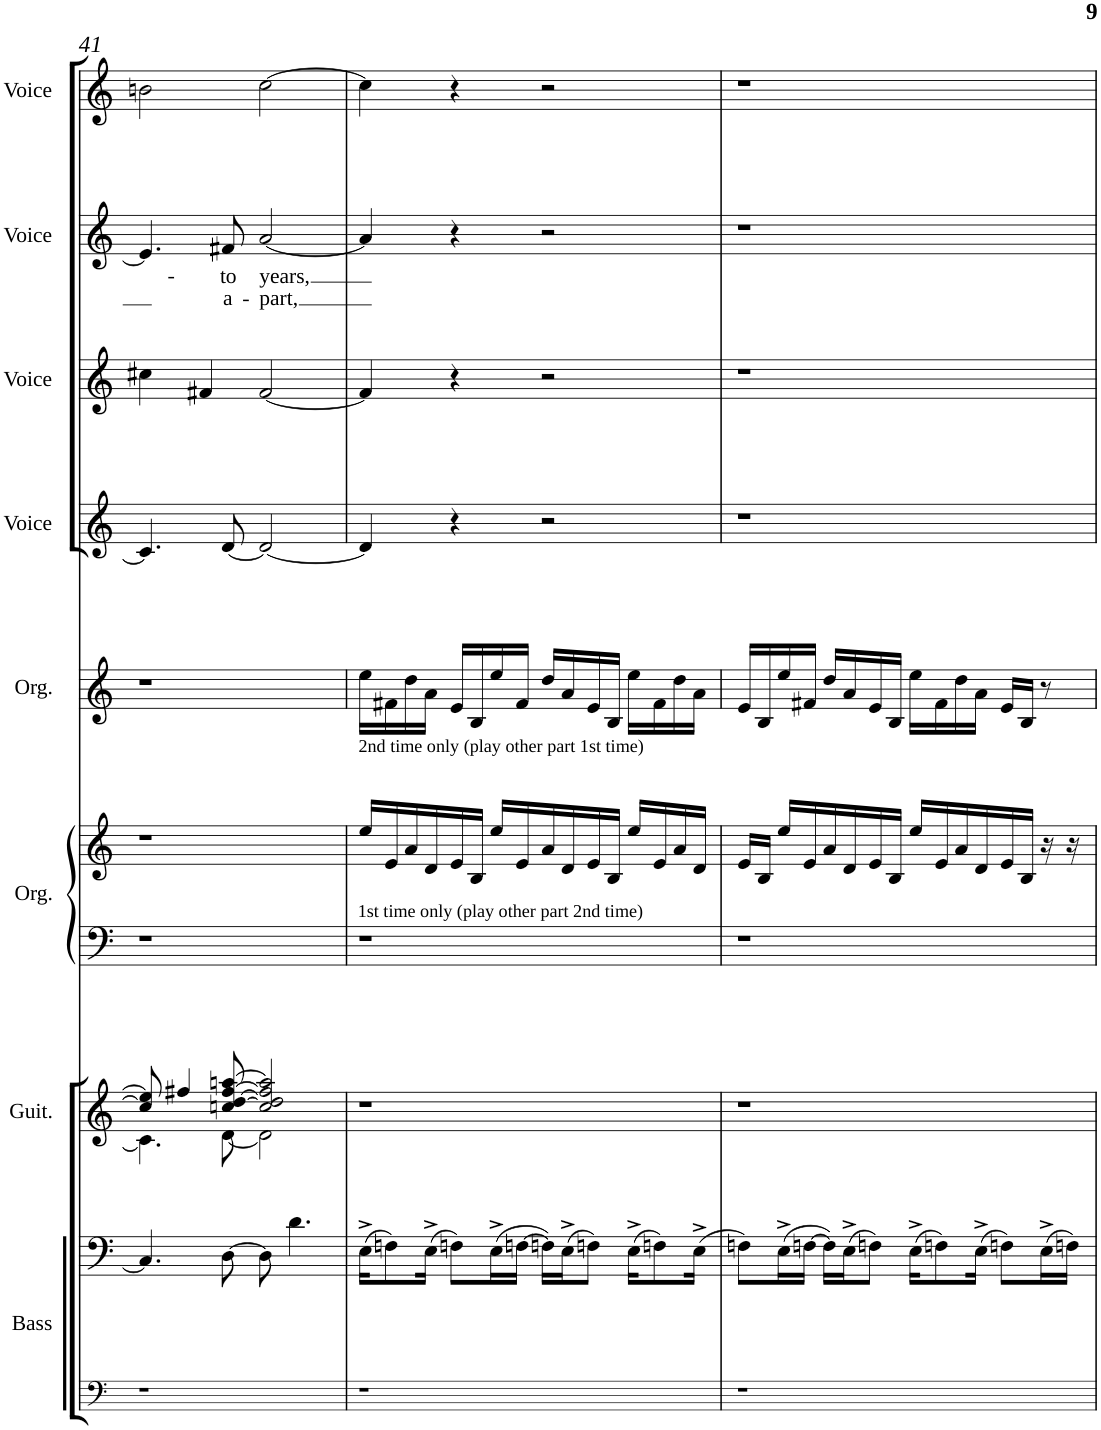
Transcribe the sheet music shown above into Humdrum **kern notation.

**kern	**kern	**kern	**kern	**kern	**kern	**kern	**kern	**text	**text	**kern
*part8	*part8	*part7	*part6	*part5	*part4	*part3	*part2	*part2	*part2	*part1
*staff9	*staff8	*staff7	*staff6	*staff5	*staff4	*staff3	*staff2	*staff2	*staff2	*staff1
*I"Bass guitar	*	*I"Guitar	*I"Organ	*I"Organ	*I"Voice	*I"Voice	*I"Voice	*	*	*I"Voice
*I'Bass	*	*I'Guit.	*I'Org.	*I'Org.	*I'Voice	*I'Voice	*I'Voice	*	*	*I'Voice
!!LO:PB:g=z
*clefF4	*clefF4	*clefG2	*clefG2	*clefG2	*clefG2	*clefG2	*clefG2	*	*	*clefG2
*Trd7c12	*Trd7c12	*Trd7c12	*	*	*	*	*	*	*	*
*k[]	*k[]	*k[]	*k[]	*k[]	*k[]	*k[]	*k[]	*	*	*k[]
*M4/4	*M4/4	*M4/4	*M4/4	*M4/4	*M4/4	*M4/4	*M4/4	*	*	*M4/4
=41	=41	=41	=41	=41	=41	=41	=41	=41	=41	=41
*	*	*^	*	*	*	*	*	*	*	*
1r	4.C#/]	8cc#/] 8ee#/]	4.c#\]	1r	1r	4.c#/]	4cc#X\	4.e#/]	.	.	2bn\
.	.	4ff#X/	.	.	.	.	.	.	.	.	.
.	.	.	.	.	.	.	4f#X/	.	.	.	.
!	!	!	!	!	!	!	!	!	!LO:LY:b	!LO:LY:b	!
.	[>8D\	[>8ccn/ [>8dd/ [>8ff#/ [>8aan/	[<8d\	.	.	[<8d/	.	8f#X/	-to	a-	.
!	!	!	!	!	!	!	!	!	!LO:LY:b	!LO:LY:b	!
.	8D\]	2cc/] 2dd/] 2ff#/] 2aa/]	2d\]	.	.	2d/_	[<2f#/	[<2a/	years,	-part,	[>2cc\
.	4.d\	.	.	.	.	.	.	.	.	.	.
*	*	*v	*v	*	*	*	*	*	*	*	*
=42	=42	=42	=42	=42	=42	=42	=42	=42	=42	=42
!	!	!	!	!LO:TX:b:t=2nd time only (play other part 1st time)	!	!	!	!	!	!
1r	(>16E^\KL	1r	16ee/LL	16ee\LL	4d/]	4f#/]	4a/]	.	.	4cc\]
.	8Fn\)	.	16e/	16f#X\	.	.	.	.	.	.
.	.	.	16a/	16dd\	.	.	.	.	.	.
.	(>16E^\Jk	.	16d/	16a\JJ	.	.	.	.	.	.
.	8Fn\L)	.	16e/	16e/LL	4r	4r	4r	.	.	4r
.	.	.	16B/JJ	16B/	.	.	.	.	.	.
.	(>16E^\L	.	16ee/LL	16ee/	.	.	.	.	.	.
.	[>16Fn\JJ	.	16e/	16f#/JJ	.	.	.	.	.	.
.	16Fn\LL])	.	16a/	16dd/LL	2r	2r	2r	.	.	2r
.	(>16E^\J	.	16d/	16a/	.	.	.	.	.	.
.	8Fn\J)	.	16e/	16e/	.	.	.	.	.	.
.	.	.	16B/JJ	16B/JJ	.	.	.	.	.	.
.	(>16E^\KL	.	16ee/LL	16ee\LL	.	.	.	.	.	.
.	8Fn\)	.	16e/	16f#\	.	.	.	.	.	.
.	.	.	16a/	16dd\	.	.	.	.	.	.
.	(>16E^\Jk	.	16d/JJ	16a\JJ	.	.	.	.	.	.
=43	=43	=43	=43	=43	=43	=43	=43	=43	=43	=43
1r	8Fn\L)	1r	16e/LL	16e/LL	1r	1r	1r	.	.	1r
.	.	.	16B/JJ	16B/	.	.	.	.	.	.
.	(>16E^\L	.	16ee/LL	16ee/	.	.	.	.	.	.
.	[>16Fn\JJ	.	16e/	16f#X/JJ	.	.	.	.	.	.
.	16F\LL])	.	16a/	16dd/LL	.	.	.	.	.	.
.	(>16E^\J	.	16d/	16a/	.	.	.	.	.	.
.	8Fn\J)	.	16e/	16e/	.	.	.	.	.	.
.	.	.	16B/JJ	16B/JJ	.	.	.	.	.	.
.	(>16E^\KL	.	16ee/LL	16ee\LL	.	.	.	.	.	.
.	8Fn\)	.	16e/	16f#\	.	.	.	.	.	.
.	.	.	16a/	16dd\	.	.	.	.	.	.
.	(>16E^\Jk	.	16d/	16a\JJ	.	.	.	.	.	.
.	8Fn\L)	.	16e/	16e/LL	.	.	.	.	.	.
.	.	.	16B/JJ	16B/JJ	.	.	.	.	.	.
.	(>16E^\L	.	16r	8r	.	.	.	.	.	.
.	16Fn\JJ)	.	16r	.	.	.	.	.	.	.
=	=	=	=	=	=	=	=	=	=	=
*-	*-	*-	*-	*-	*-	*-	*-	*-	*-	*-
